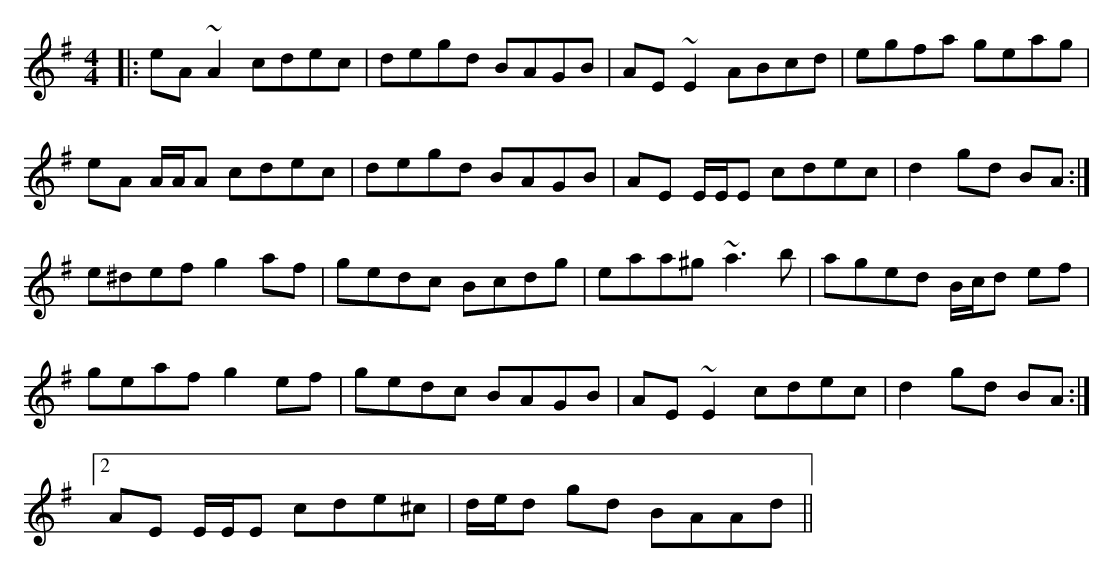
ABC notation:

X:1
M:4/4
K:Ador
|:eA ~A2 cdec|degd BAGB|AE ~E2 ABcd|egfa geag|
eA A/A/A cdec|degd BAGB|AE E/E/E cdec|d2 gd BA:|
e^def g2 af|gedc Bcdg|eaa^g ~a3 b|aged B/c/d ef|
geaf g2 ef|gedc BAGB|AE ~E2 cdec|d2 gd BA:|
[2 AE E/E/E cde^c|d/e/d gd BAAd||
